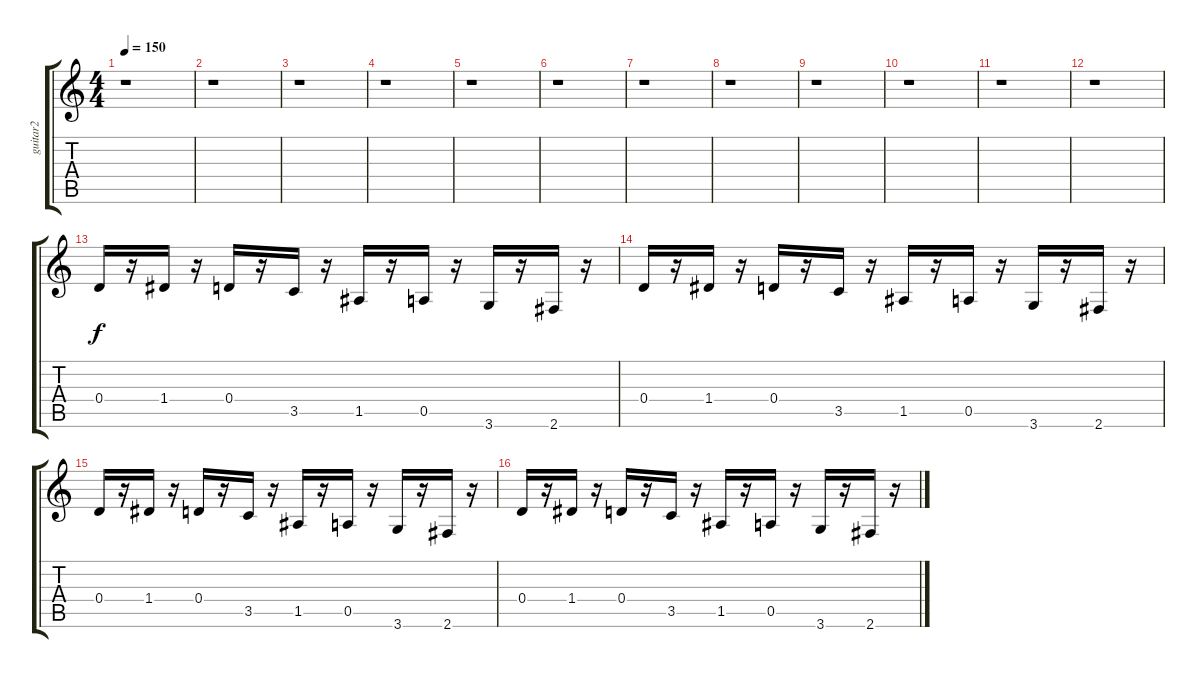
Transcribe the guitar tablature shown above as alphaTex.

\track ("guitar2" "guitar2") {instrument electricguitarmuted}
\staff {score tabs}
\tuning (E4 B3 G3 D3 A2 E2) {hide}
\ts (4 4)
\tempo 150
\clef g2
\ks c
r.1{dy f} |
r.1 |
r.1 |
r.1 |
r.1 |
r.1 |
r.1 |
r.1 |
r.1 |
r.1 |
r.1 |
r.1 |
0.4.16 r.16 1.4.16 r.16 0.4.16 r.16 3.5.16 r.16 1.5.16 r.16 0.5.16 r.16 3.6.16 r.16 2.6.16 r.16 |
0.4.16 r.16 1.4.16 r.16 0.4.16 r.16 3.5.16 r.16 1.5.16 r.16 0.5.16 r.16 3.6.16 r.16 2.6.16 r.16 |
0.4.16 r.16 1.4.16 r.16 0.4.16 r.16 3.5.16 r.16 1.5.16 r.16 0.5.16 r.16 3.6.16 r.16 2.6.16 r.16 |
0.4.16 r.16 1.4.16 r.16 0.4.16 r.16 3.5.16 r.16 1.5.16 r.16 0.5.16 r.16 3.6.16 r.16 2.6.16 r.16
